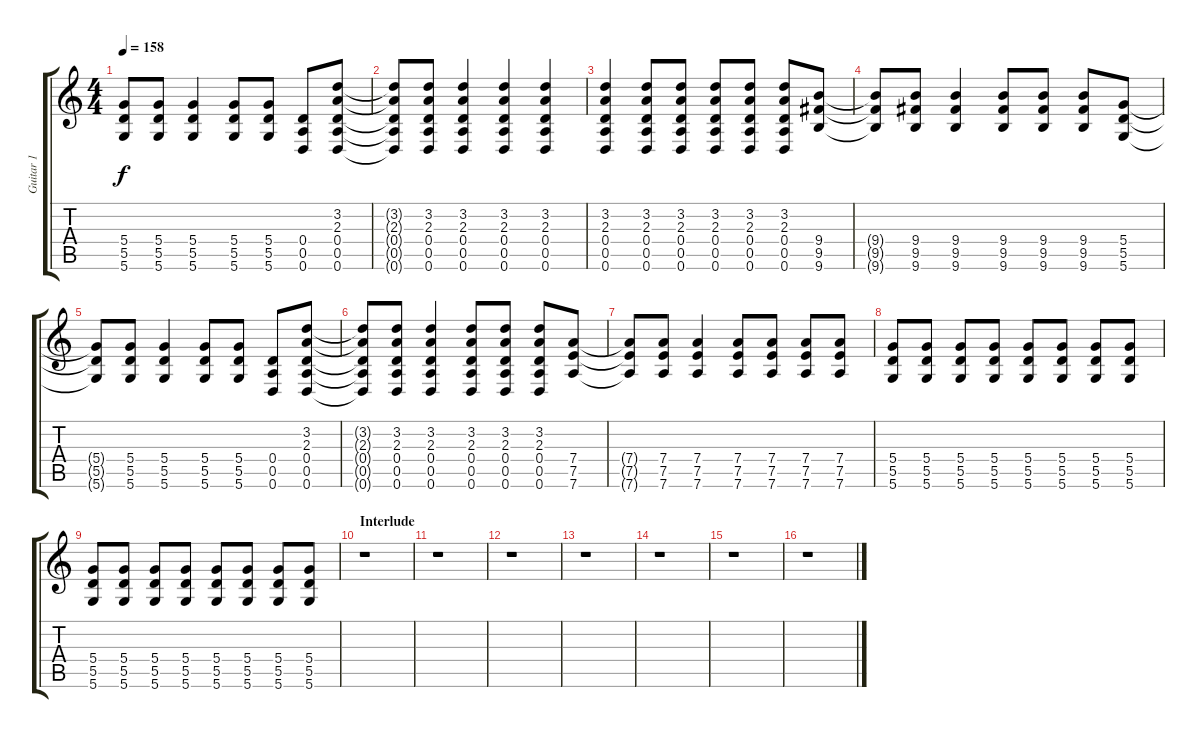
\track ("Guitar 1" "Guitar 1") {instrument distortionguitar}
\staff {score tabs}
\tuning (E4 B3 G3 D3 A2 D2) {hide}
\ts (4 4)
\tempo 158
\clef g2
\ks c
(5.4{t} 5.5{t} 5.6{t}).8{dy f} (5.4 5.5 5.6).8 (5.4 5.5 5.6).4 (5.4 5.5 5.6).8 (5.4 5.5 5.6).8 (0.4 0.5 0.6).8 (3.2 2.3 0.4 0.5 0.6).8 |
(3.2{t} 2.3{t} 0.4{t} 0.5{t} 0.6{t}).8 (3.2 2.3 0.4 0.5 0.6).8 (3.2 2.3 0.4 0.5 0.6).4 (3.2 2.3 0.4 0.5 0.6).4 (3.2 2.3 0.4 0.5 0.6).4 |
(3.2 2.3 0.4 0.5 0.6).4 (3.2 2.3 0.4 0.5 0.6).8 (3.2 2.3 0.4 0.5 0.6).8 (3.2 2.3 0.4 0.5 0.6).8 (3.2 2.3 0.4 0.5 0.6).8 (3.2 2.3 0.4 0.5 0.6).8 (9.4 9.5 9.6).8 |
(9.4{t} 9.5{t} 9.6{t}).8 (9.4 9.5 9.6).8 (9.4 9.5 9.6).4 (9.4 9.5 9.6).8 (9.4 9.5 9.6).8 (9.4 9.5 9.6).8 (5.4 5.5 5.6).8 |
(5.4{t} 5.5{t} 5.6{t}).8 (5.4 5.5 5.6).8 (5.4 5.5 5.6).4 (5.4 5.5 5.6).8 (5.4 5.5 5.6).8 (0.4 0.5 0.6).8 (3.2 2.3 0.4 0.5 0.6).8 |
(3.2{t} 2.3{t} 0.4{t} 0.5{t} 0.6{t}).8 (3.2 2.3 0.4 0.5 0.6).8 (3.2 2.3 0.4 0.5 0.6).4 (3.2 2.3 0.4 0.5 0.6).8 (3.2 2.3 0.4 0.5 0.6).8 (3.2 2.3 0.4 0.5 0.6).8 (7.4 7.5 7.6).8 |
(7.4{t} 7.5{t} 7.6{t}).8 (7.4 7.5 7.6).8 (7.4 7.5 7.6).4 (7.4 7.5 7.6).8 (7.4 7.5 7.6).8 (7.4 7.5 7.6).8 (7.4 7.5 7.6).8 |
(5.4 5.5 5.6).8 (5.4 5.5 5.6).8 (5.4 5.5 5.6).8 (5.4 5.5 5.6).8 (5.4 5.5 5.6).8 (5.4 5.5 5.6).8 (5.4 5.5 5.6).8 (5.4 5.5 5.6).8 |
(5.4 5.5 5.6).8 (5.4 5.5 5.6).8 (5.4 5.5 5.6).8 (5.4 5.5 5.6).8 (5.4 5.5 5.6).8 (5.4 5.5 5.6).8 (5.4 5.5 5.6).8 (5.4 5.5 5.6).8 |
\section ("" "Interlude")
r.1 |
r.1 |
r.1 |
r.1 |
r.1 |
r.1 |
r.1{volume 8}
